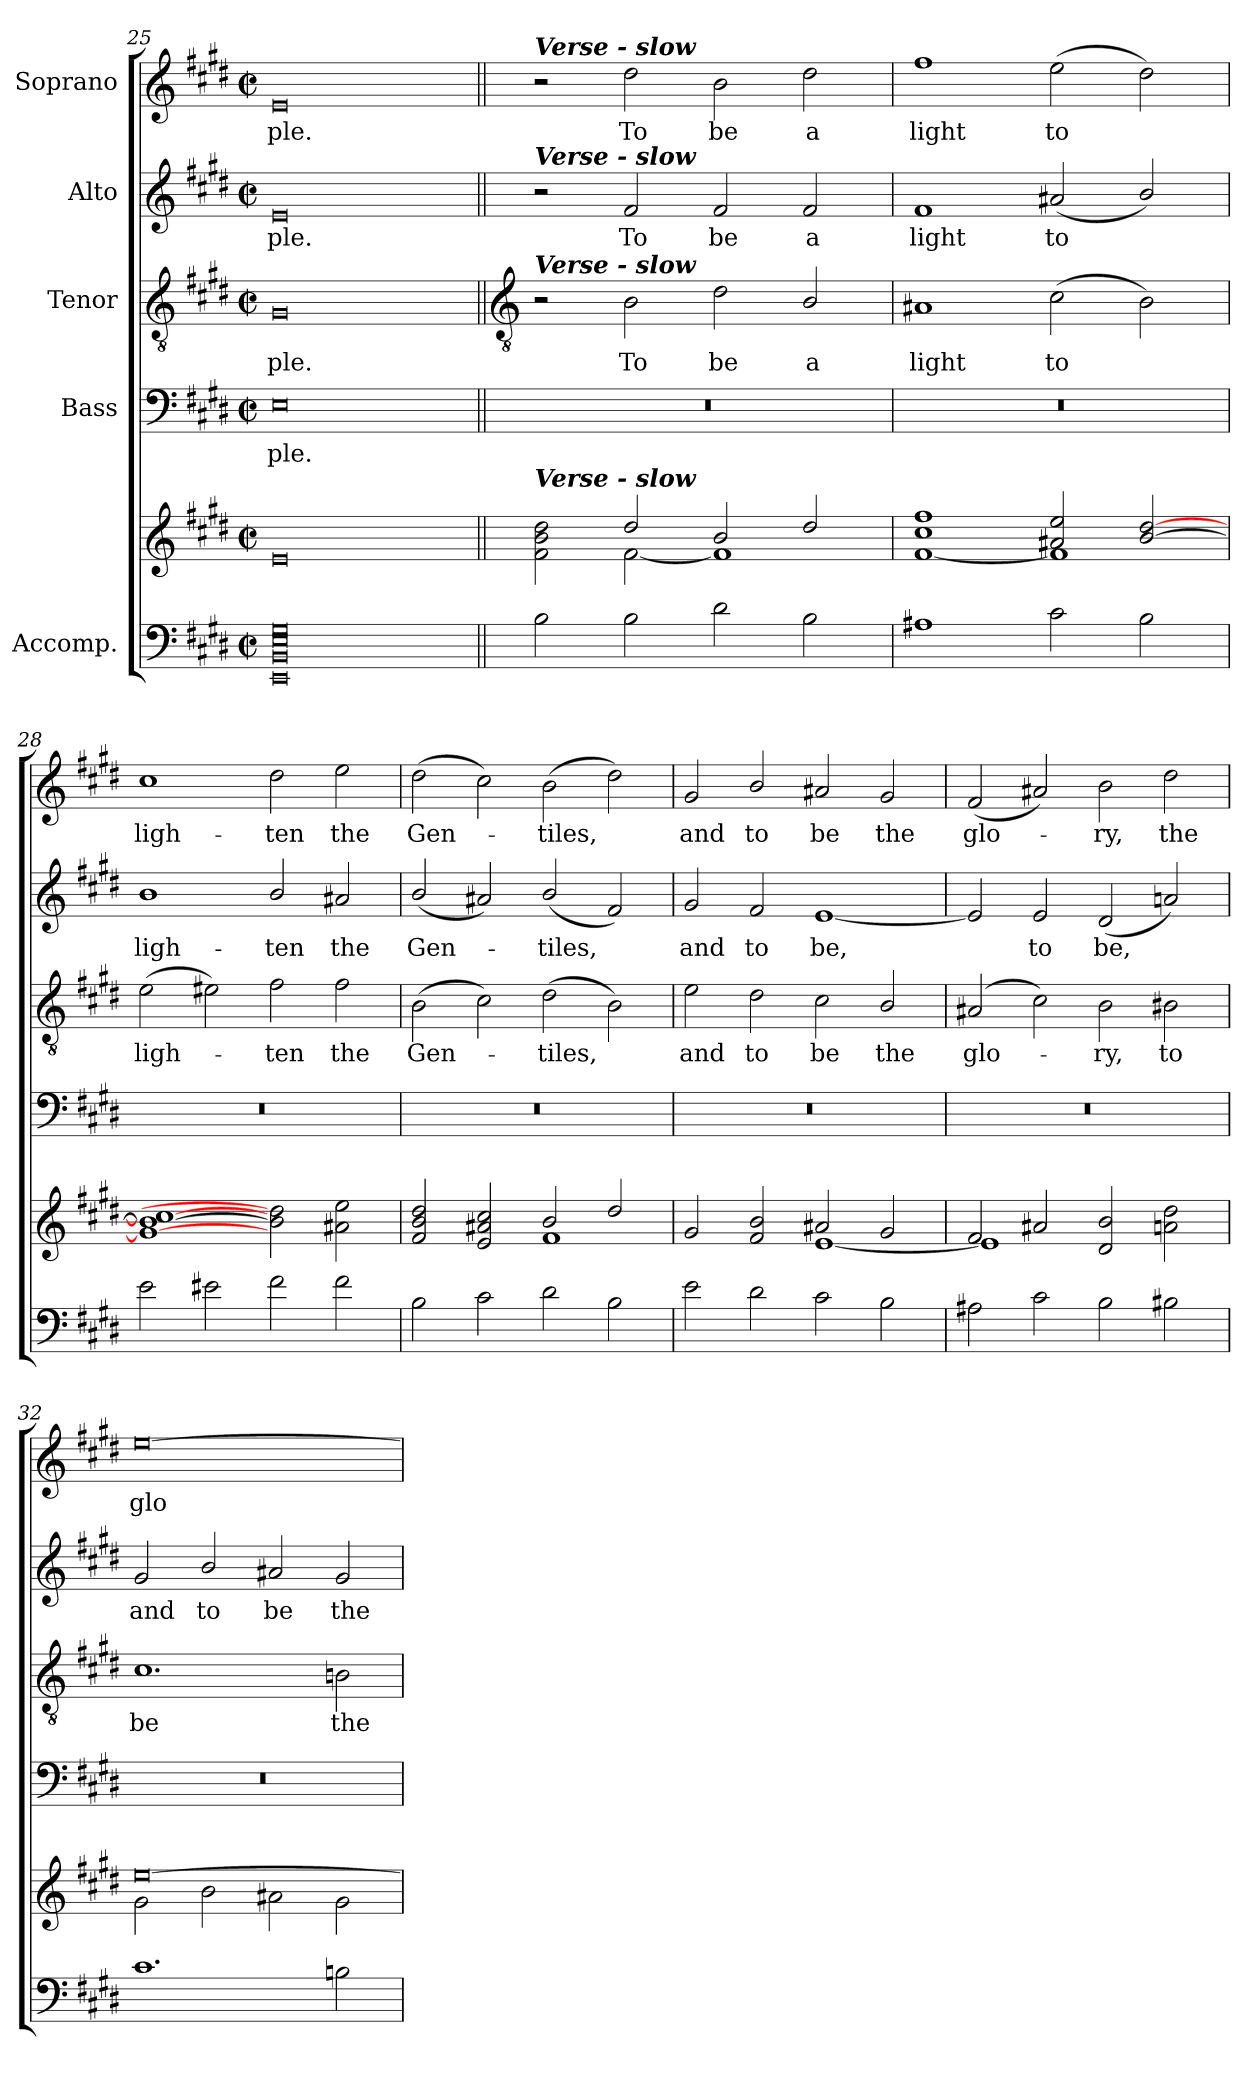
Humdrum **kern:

**kern	**kern	**kern	**text	**kern	**text	**kern	**text	**kern	**text
*part5	*part5	*part4	*part4	*part3	*part3	*part2	*part2	*part1	*part1
*staff6	*staff5	*staff4	*staff4	*staff3	*staff3	*staff2	*staff2	*staff1	*staff1
*I"Accomp.	*	*I"Bass	*	*I"Tenor	*	*I"Alto	*	*I"Soprano	*
*clefF4	*clefG2	*clefF4	*	*clefGv2	*	*clefG2	*	*clefG2	*
*k[f#c#g#d#]	*k[f#c#g#d#]	*k[f#c#g#d#]	*	*k[f#c#g#d#]	*	*k[f#c#g#d#]	*	*k[f#c#g#d#]	*
*E:	*E:	*E:	*	*E:	*	*E:	*	*E:	*
*M4/2	*M4/2	*M4/2	*	*M4/2	*	*M4/2	*	*M4/2	*
*met(c|)	*met(c|)	*met(c|)	*	*met(c|)	*	*met(c|)	*	*met(c|)	*
=25	=25	=25	=25	=25	=25	=25	=25	=25	=25
*^	*^	*	*	*	*	*	*	*	*
!	!	!	!	!	!LO:LY:b	!	!LO:LY:b	!	!LO:LY:b	!	!LO:LY:b
0EE 0BB 0E 0G#	0ryy	0e	0ryy	0E	-ple.	0G#	ple.	0e	ple.	0e	ple.
*v	*v	*	*	*	*	*	*	*	*	*	*
!!LO:LB:g=z
=26||	=26||	=26||	=26||	=26||	=26||	=26||	=26||	=26||	=26||	=26||
*	*	*	*	*	*clefGv2	*	*	*	*	*
*^	*	*	*	*	*	*	*	*	*	*
!	!	!	!	!	!	!	!	!	!	!LO:TX:a:Bi:t=Verse - slow	!
!	!	!	!	!	!	!	!	!LO:TX:a:Bi:t=Verse - slow	!	!	!
!	!	!	!	!	!	!LO:TX:a:Bi:t=Verse - slow	!	!	!	!	!
!	!	!LO:TX:a:Bi:t=Verse - slow	!	!	!	!	!	!	!	!	!
!LO:TX:a:Bi:t=Sw., 2 diap & prin.	!	!	!	!	!	!	!	!	!	!	!
*v	*v	*	*	*	*	*	*	*	*	*	*
2B	2f#\ 2b\ 2dd#\	2ryy	0r	.	2r	.	2r	.	2r	.
!	!	!	!	!	!	!LO:LY:b	!	!LO:LY:b	!	!LO:LY:b
2B	2dd#/	[2f#\	.	.	2B	To	2f#	To	2dd#	To
!	!	!	!	!	!	!LO:LY:b	!	!LO:LY:b	!	!LO:LY:b
2d#	2b/	1f#\]	.	.	2d#	be	2f#	be	2b	be
!	!	!	!	!	!	!LO:LY:b	!	!LO:LY:b	!	!LO:LY:b
2B	2dd#/	.	.	.	2B/	a	2f#	a	2dd#	a
=27	=27	=27	=27	=27	=27	=27	=27	=27	=27	=27
!	!	!	!	!	!	!LO:LY:b	!	!LO:LY:b	!	!LO:LY:b
1A#X	1cc#/ 1ff#/	[1f#\	0r	.	1A#X	light	1f#	light	1ff#	light
!	!	!	!	!	!	!LO:LY:b	!	!LO:LY:b	!	!LO:LY:b
2c#	2a#X/ 2ee/	1f#\]	.	.	(>2c#	to	(<2a#X	to	(>2ee	to
2B	[2b/ [2dd#/	.	.	.	2B)	.	2b/)	.	2dd#)	.
=28	=28	=28	=28	=28	=28	=28	=28	=28	=28	=28
!	!	!	!	!	!	!LO:LY:b	!	!LO:LY:b	!	!LO:LY:b
2e	1g#/_ 1b/_ 1cc#/_	0ryy	0r	.	(>2e	ligh-	1b	ligh-	1cc#	ligh-
2e#X	.	.	.	.	2e#X)	.	.	.	.	.
!	!	!	!	!	!	!LO:LY:b	!	!LO:LY:b	!	!LO:LY:b
2f#	2b\] 2dd#\]	.	.	.	2f#	ten	2b/	-ten	2dd#	-ten
!	!	!	!	!	!	!LO:LY:b	!	!LO:LY:b	!	!LO:LY:b
2f#	2a#X\ 2ee\	.	.	.	2f#	the	2a#X	the	2ee	the
=29	=29	=29	=29	=29	=29	=29	=29	=29	=29	=29
!	!	!	!	!	!	!LO:LY:b	!	!LO:LY:b	!	!LO:LY:b
2B	2f#/ 2b/ 2dd#/	1ryy	0r	.	(>2B	Gen-	(<2b/	Gen-	(>2dd#	Gen-
2c#	2e/ 2a#X/ 2cc#/	.	.	.	2c#)	.	2a#X)	.	2cc#)	.
!	!	!	!	!	!	!LO:LY:b	!	!LO:LY:b	!	!LO:LY:b
2d#	2b/	1f#\	.	.	(>2d#	tiles,	(<2b/	tiles,	(>2b	tiles,
2B	2dd#/	.	.	.	2B)	.	2f#)	.	2dd#)	.
=30	=30	=30	=30	=30	=30	=30	=30	=30	=30	=30
!	!	!	!	!	!	!LO:LY:b	!	!LO:LY:b	!	!LO:LY:b
2e	2g#/	1ryy	0r	.	2e	and	2g#	and	2g#	and
!	!	!	!	!	!	!LO:LY:b	!	!LO:LY:b	!	!LO:LY:b
2d#	2f#/ 2b/	.	.	.	2d#	to	2f#	to	2b/	to
!	!	!	!	!	!	!LO:LY:b	!	!LO:LY:b	!	!LO:LY:b
2c#	2a#X/	[1e\	.	.	2c#	be	[1e	be,	2a#X	be
!	!	!	!	!	!	!LO:LY:b	!	!	!	!LO:LY:b
2B	2g#/	.	.	.	2B/	the	.	.	2g#	the
=31	=31	=31	=31	=31	=31	=31	=31	=31	=31	=31
!	!	!	!	!	!	!LO:LY:b	!	!	!	!LO:LY:b
2A#X	2f#/	1e\]	0r	.	(<2A#X	glo-	2e]	.	(<2f#	glo-
!	!	!	!	!	!	!	!	!LO:LY:b	!	!
2c#	2a#X/	.	.	.	2c#)	.	2e	to	2a#X)	.
!	!	!	!	!	!	!LO:LY:b	!	!LO:LY:b	!	!LO:LY:b
2B	2d#/ 2b/	1ryy	.	.	2B	ry,	(<2d#	be,	2b	ry,
!	!	!	!	!	!	!LO:LY:b	!	!	!	!LO:LY:b
2B#X	2an\ 2dd#\	.	.	.	2B#X	to	2an)	.	2dd#	the
=32	=32	=32	=32	=32	=32	=32	=32	=32	=32	=32
!	!	!	!	!	!	!LO:LY:b	!	!LO:LY:b	!	!LO:LY:b
1.c#	[0ee/	2g#\	0r	.	1.c#	be	2g#	and	[0ee	glo-
!	!	!	!	!	!	!	!	!LO:LY:b	!	!
.	.	2b\	.	.	.	.	2b/	to	.	.
!	!	!	!	!	!	!	!	!LO:LY:b	!	!
.	.	2a#X\	.	.	.	.	2a#X	be	.	.
!	!	!	!	!	!	!LO:LY:b	!	!LO:LY:b	!	!
2Bn	.	2g#\	.	.	2Bn	the	2g#	the	.	.
*	*v	*v	*	*	*	*	*	*	*	*
=	=	=	=	=	=	=	=	=	=
*-	*-	*-	*-	*-	*-	*-	*-	*-	*-
